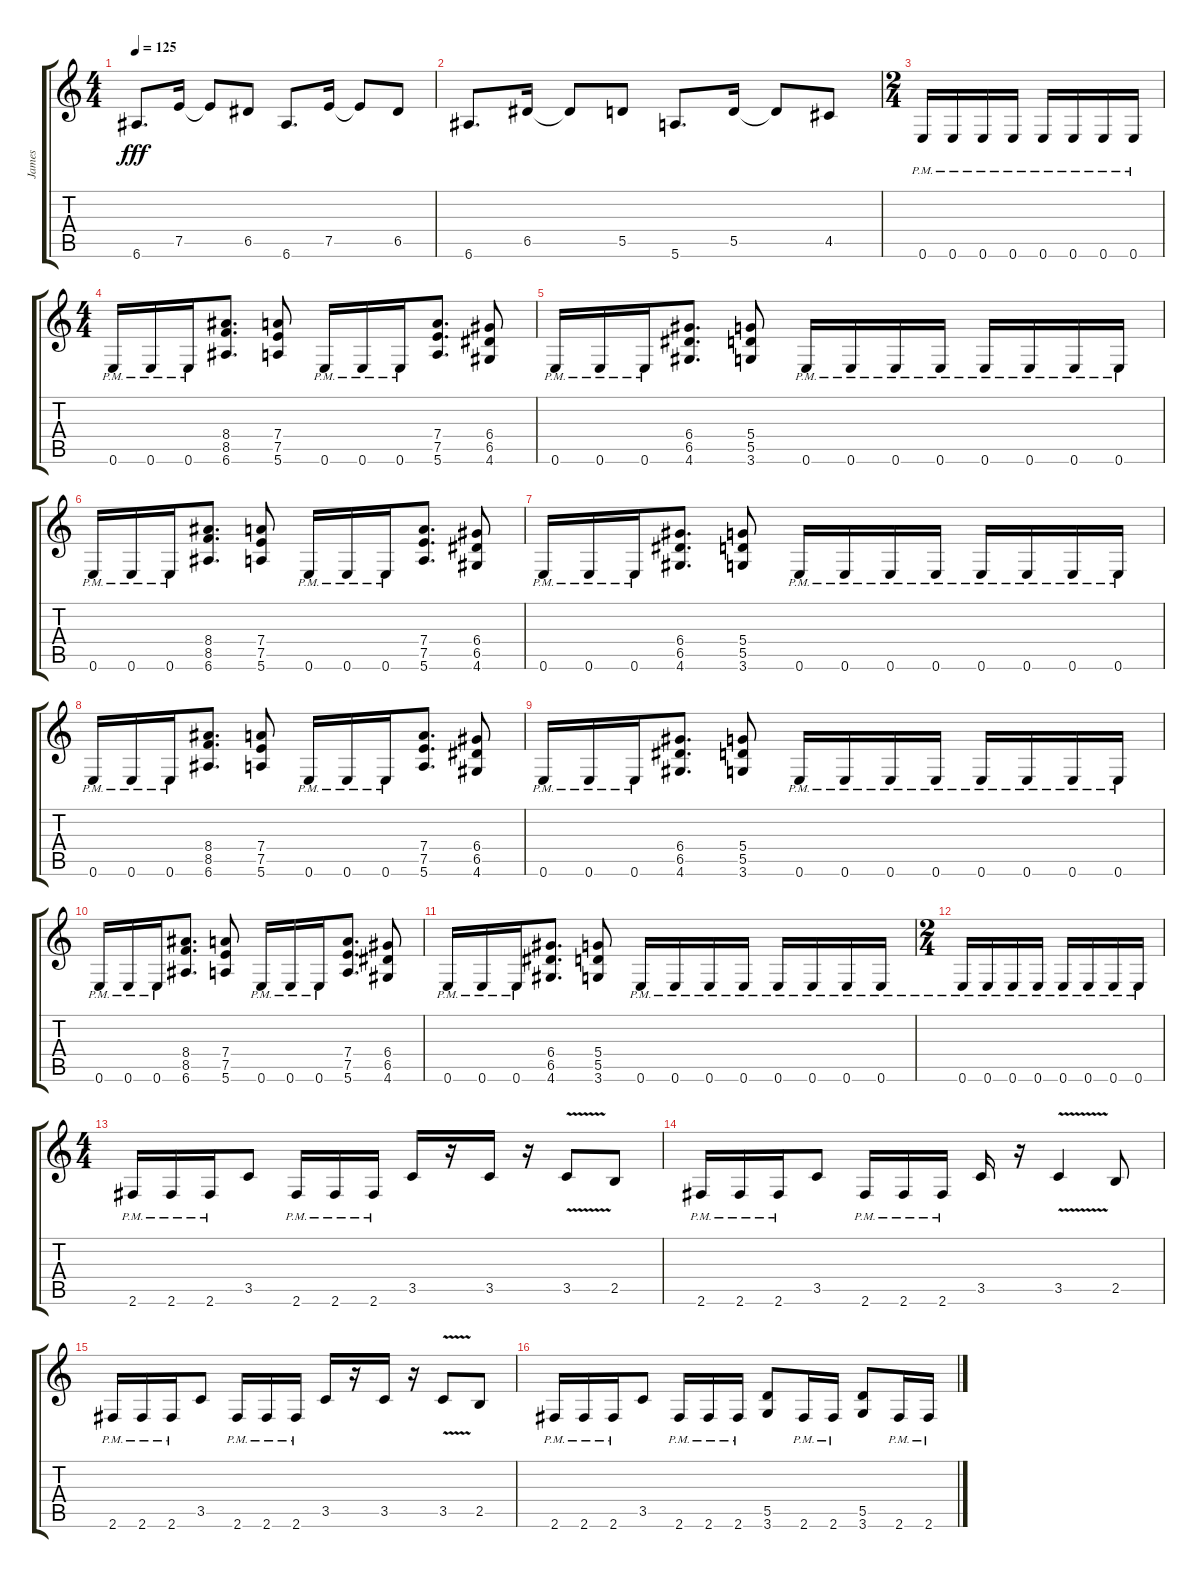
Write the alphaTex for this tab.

\track ("James" "James") {instrument distortionguitar}
\staff {score tabs}
\tuning (E4 B3 G3 D3 A2 E2) {hide}
\ts (4 4)
\tempo 125
\clef g2
\ks c
6.6.8{d dy fff} 7.5.16 7.5{t}.8 6.5.8 6.6.8{d} 7.5.16 7.5{t}.8 6.5.8 |
6.6.8{d} 6.5.16 6.5{t}.8 5.5.8 5.6.8{d} 5.5.16 5.5{t}.8 4.5.8 |
\ts (2 4)
0.6{pm}.16 0.6{pm}.16 0.6{pm}.16 0.6{pm}.16 0.6{pm}.16 0.6{pm}.16 0.6{pm}.16 0.6{pm}.16 |
\ts (4 4)
0.6{pm}.16 0.6{pm}.16 0.6{pm}.16 (8.4 8.5 6.6).8{d} (7.4 7.5 5.6).8 0.6{pm}.16 0.6{pm}.16 0.6{pm}.16 (7.4 7.5 5.6).8{d} (6.4 6.5 4.6).8 |
0.6{pm}.16 0.6{pm}.16 0.6{pm}.16 (6.4 6.5 4.6).8{d} (5.4 5.5 3.6).8 0.6{pm}.16 0.6{pm}.16 0.6{pm}.16 0.6{pm}.16 0.6{pm}.16 0.6{pm}.16 0.6{pm}.16 0.6{pm}.16 |
0.6{pm}.16 0.6{pm}.16 0.6{pm}.16 (8.4 8.5 6.6).8{d} (7.4 7.5 5.6).8 0.6{pm}.16 0.6{pm}.16 0.6{pm}.16 (7.4 7.5 5.6).8{d} (6.4 6.5 4.6).8 |
0.6{pm}.16 0.6{pm}.16 0.6{pm}.16 (6.4 6.5 4.6).8{d} (5.4 5.5 3.6).8 0.6{pm}.16 0.6{pm}.16 0.6{pm}.16 0.6{pm}.16 0.6{pm}.16 0.6{pm}.16 0.6{pm}.16 0.6{pm}.16 |
0.6{pm}.16 0.6{pm}.16 0.6{pm}.16 (8.4 8.5 6.6).8{d} (7.4 7.5 5.6).8 0.6{pm}.16 0.6{pm}.16 0.6{pm}.16 (7.4 7.5 5.6).8{d} (6.4 6.5 4.6).8 |
0.6{pm}.16 0.6{pm}.16 0.6{pm}.16 (6.4 6.5 4.6).8{d} (5.4 5.5 3.6).8 0.6{pm}.16 0.6{pm}.16 0.6{pm}.16 0.6{pm}.16 0.6{pm}.16 0.6{pm}.16 0.6{pm}.16 0.6{pm}.16 |
0.6{pm}.16 0.6{pm}.16 0.6{pm}.16 (8.4 8.5 6.6).8{d} (7.4 7.5 5.6).8 0.6{pm}.16 0.6{pm}.16 0.6{pm}.16 (7.4 7.5 5.6).8{d} (6.4 6.5 4.6).8 |
0.6{pm}.16 0.6{pm}.16 0.6{pm}.16 (6.4 6.5 4.6).8{d} (5.4 5.5 3.6).8 0.6{pm}.16 0.6{pm}.16 0.6{pm}.16 0.6{pm}.16 0.6{pm}.16 0.6{pm}.16 0.6{pm}.16 0.6{pm}.16 |
\ts (2 4)
0.6{pm}.16 0.6{pm}.16 0.6{pm}.16 0.6{pm}.16 0.6{pm}.16 0.6{pm}.16 0.6{pm}.16 0.6{pm}.16 |
\ts (4 4)
2.6{pm}.16 2.6{pm}.16 2.6{pm}.16 3.5.8 2.6{pm}.16 2.6{pm}.16 2.6{pm}.16 3.5.16 r.16 3.5.16 r.16 3.5{v}.8 2.5.8 |
2.6{pm}.16 2.6{pm}.16 2.6{pm}.16 3.5.8 2.6{pm}.16 2.6{pm}.16 2.6{pm}.16 3.5.16 r.16 3.5{v}.4 2.5.8 |
2.6{pm}.16 2.6{pm}.16 2.6{pm}.16 3.5.8 2.6{pm}.16 2.6{pm}.16 2.6{pm}.16 3.5.16 r.16 3.5.16 r.16 3.5{v}.8 2.5.8 |
2.6{pm}.16 2.6{pm}.16 2.6{pm}.16 3.5.8 2.6{pm}.16 2.6{pm}.16 2.6{pm}.16 (5.5 3.6).8 2.6{pm}.16 2.6{pm}.16 (5.5 3.6).8 2.6{pm}.16 2.6{pm}.16
